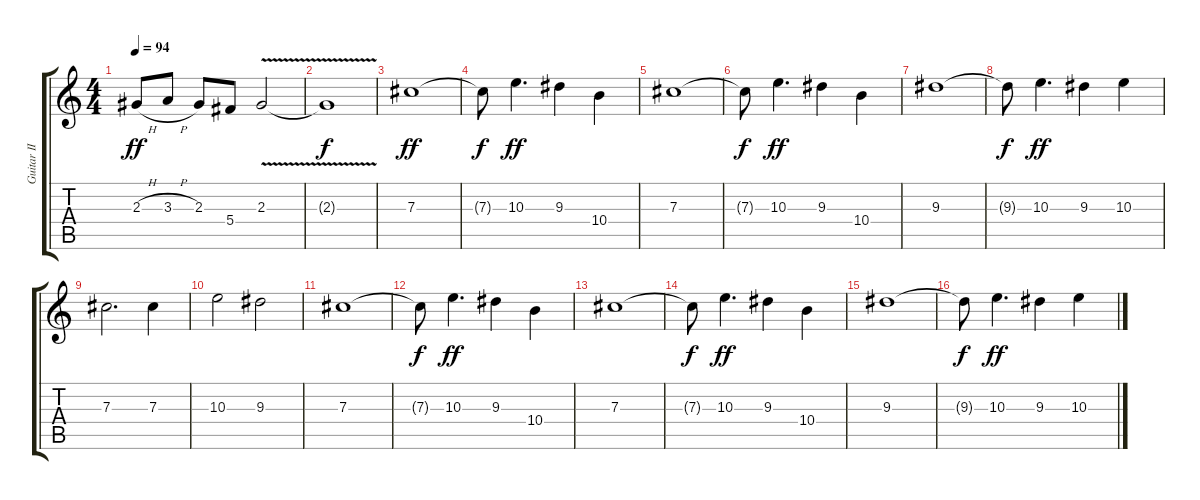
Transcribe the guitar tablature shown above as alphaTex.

\track ("Guitar II" "Guitar II") {instrument overdrivenguitar}
\staff {score tabs}
\tuning (Eb4 Bb3 Gb3 Db3 Ab2 Eb2) {hide}
\ts (4 4)
\tempo 94
\clef g2
\ks c
2.3{h}.8{dy ff} 3.3{h}.8 2.3.8 5.4.8 2.3{v}.2 |
2.3{t}.1{dy f} |
7.3.1{dy ff} |
7.3{t}.8{dy f} 10.3.4{d dy ff} 9.3.4 10.4.4 |
7.3.1 |
7.3{t}.8{dy f} 10.3.4{d dy ff} 9.3.4 10.4.4 |
9.3.1 |
9.3{t}.8{dy f} 10.3.4{d dy ff} 9.3.4 10.3.4 |
7.3.2{d} 7.3.4 |
10.3.2 9.3.2 |
7.3.1 |
7.3{t}.8{dy f} 10.3.4{d dy ff} 9.3.4 10.4.4 |
7.3.1 |
7.3{t}.8{dy f} 10.3.4{d dy ff} 9.3.4 10.4.4 |
9.3.1 |
9.3{t}.8{dy f} 10.3.4{d dy ff} 9.3.4 10.3.4
